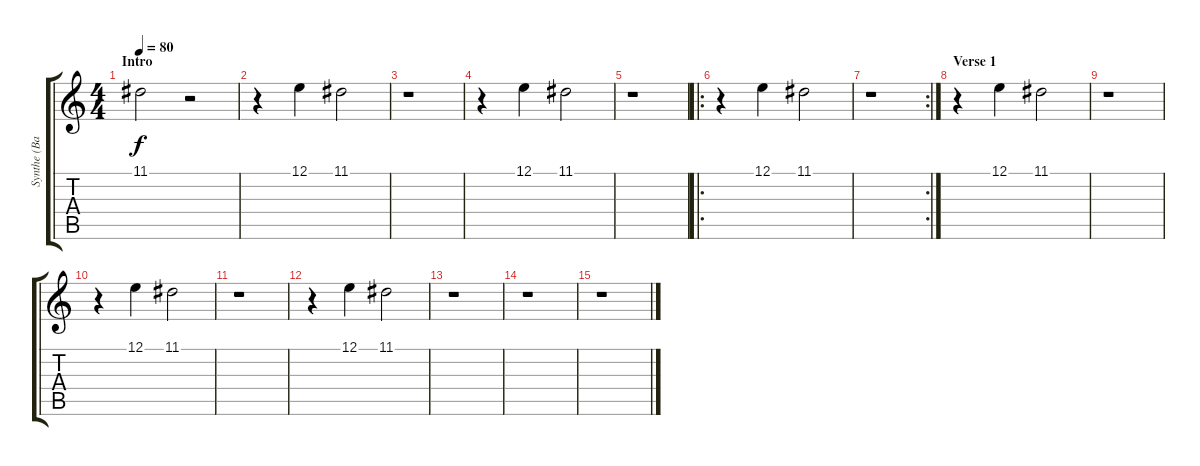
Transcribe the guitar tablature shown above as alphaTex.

\track ("Synthe (Back Voice)" "Synthe (Ba") {instrument synthvoice}
\staff {score tabs}
\tuning (E4 B3 G3 D3 A2 E2) {hide}
\ts (4 4)
\section ("" "Intro")
\tempo 80
\clef g2
\ks c
11.1.2{dy f instrument synthvoice} r.2 |
r.4 12.1.4 11.1.2 |
r.1 |
r.4{volume 10} 12.1.4 11.1.2 |
r.1 |
\ro
r.4 12.1.4{volume 14} 11.1.2 |
\rc 2
r.1 |
\section ("" "Verse 1")
r.4 12.1.4{volume 14} 11.1.2 |
r.1 |
r.4 12.1.4{volume 14} 11.1.2 |
r.1 |
r.4 12.1.4{volume 14} 11.1.2 |
r.1 |
r.1 |
r.1
